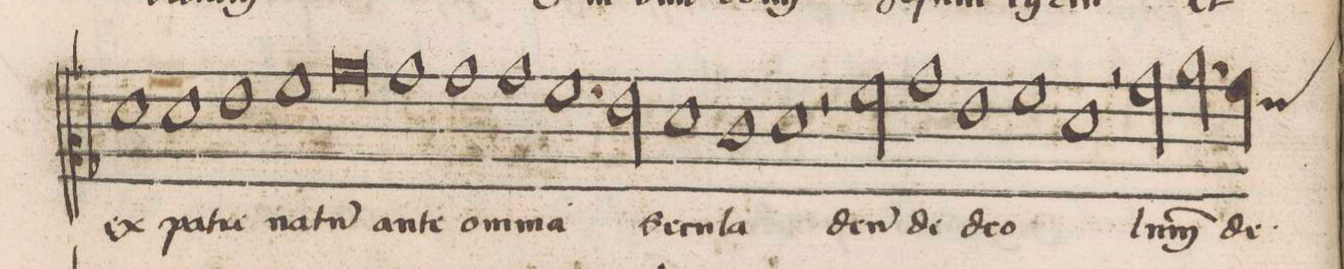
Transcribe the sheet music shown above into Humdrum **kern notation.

**kern	**text
*I"CANTVS	*
*clefC2	*
*k[b-]	*
*met(C|)	*
*M2/1	*
1f\	ex
1f\	pa-
=31-	=31-
1g\	-tre
1a\	na-
=32-	=32-
0b-\	-tu(m)
=33-	=33-
1b-\	an-
1b-\	-te
=34-	=34-
1b-\	om-
1.a\	-ni-
=35-	=35-
2g\	-a
1f\	se-
=36-	=36-
1e\	-cu-
1f\	-la
=37-	=37-
2r	.
2a\	de-
1b-\	-u(m)
=38-	=38-
1g\	de
1a\	de-
=39-	=39-
1f\	-o
2r	.
2b-\	lu-
=40-	=40-
2.cc\	-m(en)
*custos:a	*
4b-\	de
*-	*-
